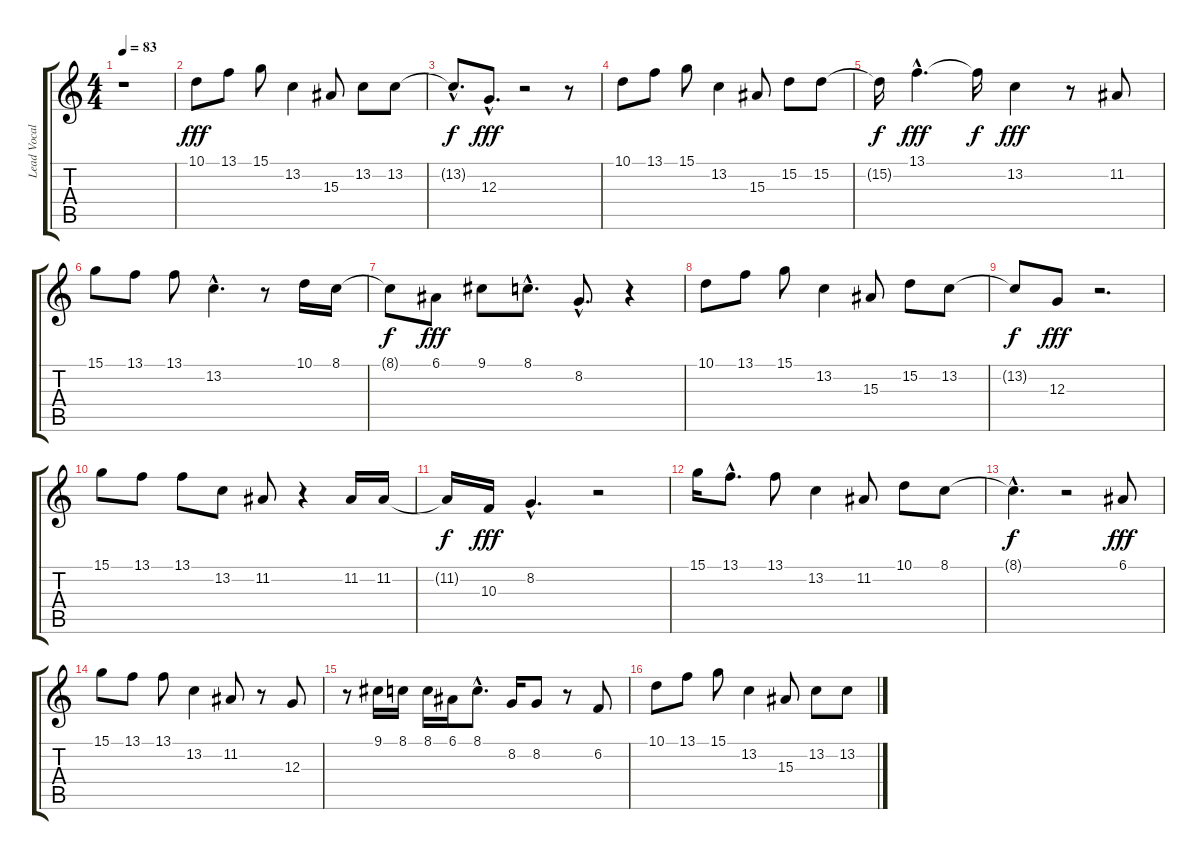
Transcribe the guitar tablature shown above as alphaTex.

\track ("Lead Vocals" "Lead Vocal") {instrument brasssection}
\staff {score tabs}
\tuning (E4 B3 G3 D3 A2 E2) {hide}
\ts (4 4)
\tempo 83
\clef g2
\ks c
r.1{dy f} |
10.1.8{dy fff} 13.1.8 15.1.8 13.2.4 15.3.8 13.2.8 13.2.8 |
13.2{hac t}.8{d dy f} 12.3{hac}.8{d dy fff} r.2 r.8 |
10.1.8 13.1.8 15.1.8 13.2.4 15.3.8 15.2.8 15.2.8 |
15.2{t}.16{dy f} 13.1{hac}.4{d dy fff} 13.1{t}.16{dy f} 13.2.4{dy fff} r.8 11.2.8 |
15.1.8 13.1.8 13.1.8 13.2{hac}.4{d} r.8 10.1.16 8.1.16 |
8.1{t}.8{dy f} 6.1.8{dy fff} 9.1.8 8.1{hac}.8{d} 8.2{hac}.8{d} r.4 |
10.1.8 13.1.8 15.1.8 13.2.4 15.3.8 15.2.8 13.2.8 |
13.2{t}.8{dy f} 12.3.8{dy fff} r.2{d} |
15.1.8 13.1.8 13.1.8 13.2.8 11.2.8 r.4 11.2.16 11.2.16 |
11.2{t}.16{dy f} 10.3.16{dy fff} 8.2{hac}.4{d} r.2 |
15.1.16 13.1{hac}.8{d} 13.1.8 13.2.4 11.2.8 10.1.8 8.1.8 |
8.1{hac t}.4{d dy f} r.2 6.1.8{dy fff} |
15.1.8 13.1.8 13.1.8 13.2.4 11.2.8 r.8 12.3.8 |
r.8 9.1.16 8.1.16 8.1.16 6.1.16 8.1{hac}.8{d} 8.2.16 8.2.8 r.8 6.2.8 |
10.1.8 13.1.8 15.1.8 13.2.4 15.3.8 13.2.8 13.2.8
